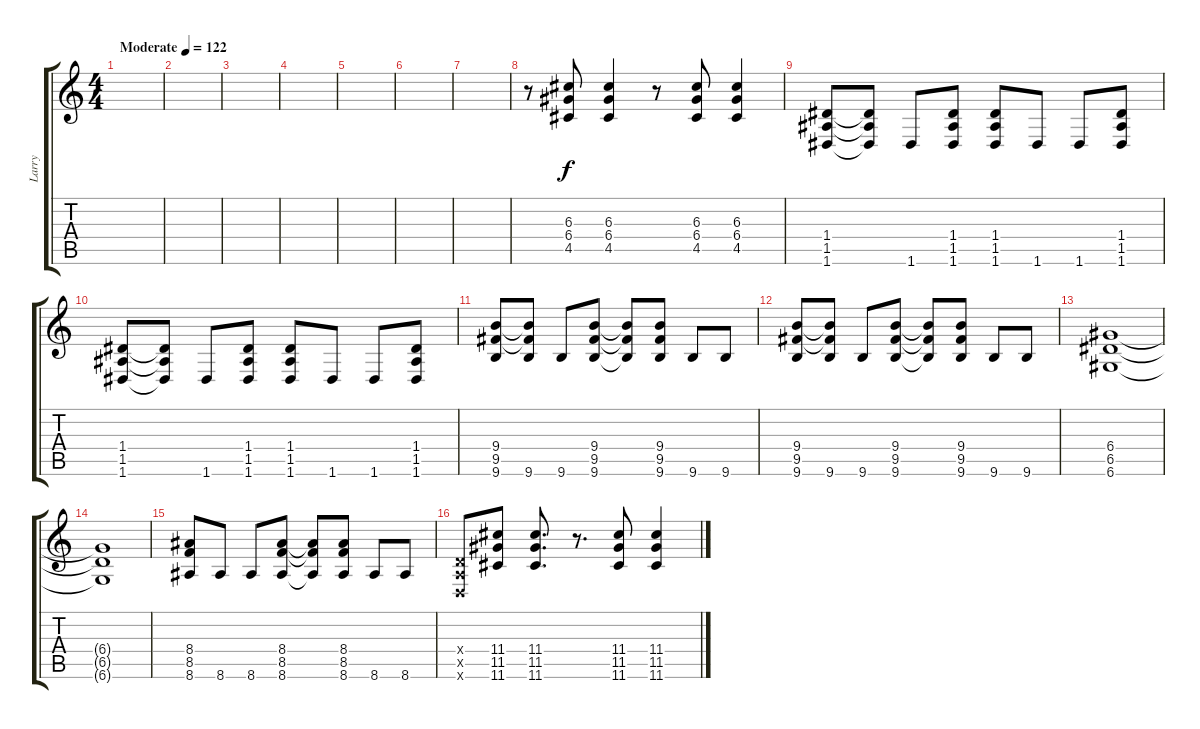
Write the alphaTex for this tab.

\track ("Larry " "Larry ") {instrument distortionguitar}
\staff {score tabs}
\tuning (E4 B3 G3 D3 A2 D2) {hide}
\ts (4 4)
\tempo (122 "Moderate")
\clef g2
\ks c
|
|
|
|
|
|
|
r.8 (6.3 6.4 4.5).8 (6.3 6.4 4.5).4 r.8 (6.3 6.4 4.5).8 (6.3 6.4 4.5).4 |
(1.4 1.5 1.6).8 (1.4{t} 1.5{t} 1.6{t}).8 1.6.8 (1.4 1.5 1.6).8 (1.4 1.5 1.6).8 1.6.8 1.6.8 (1.4 1.5 1.6).8 |
(1.4 1.5 1.6).8 (1.4{t} 1.5{t} 1.6{t}).8 1.6.8 (1.4 1.5 1.6).8 (1.4 1.5 1.6).8 1.6.8 1.6.8 (1.4 1.5 1.6).8 |
(9.4 9.5 9.6).8 (9.4{t} 9.5{t} 9.6).8 9.6.8 (9.4 9.5 9.6).8 (9.4{t} 9.5{t} 9.6{t}).8 (9.4 9.5 9.6).8 9.6.8 9.6.8 |
(9.4 9.5 9.6).8 (9.4{t} 9.5{t} 9.6).8 9.6.8 (9.4 9.5 9.6).8 (9.4{t} 9.5{t} 9.6{t}).8 (9.4 9.5 9.6).8 9.6.8 9.6.8 |
(6.4 6.5 6.6).1 |
(6.4{t} 6.5{t} 6.6{t}).1 |
(8.4 8.5 8.6).8 8.6.8 8.6.8 (8.4 8.5 8.6).8 (8.4{t} 8.5{t} 8.6{t}).8 (8.4 8.5 8.6).8 8.6.8 8.6.8 |
(0.4{x} 0.5{x} 0.6{x}).8 (11.4 11.5 11.6).8 (11.4 11.5 11.6).8{d} r.8{d} (11.4 11.5 11.6).8 (11.4 11.5 11.6).4
